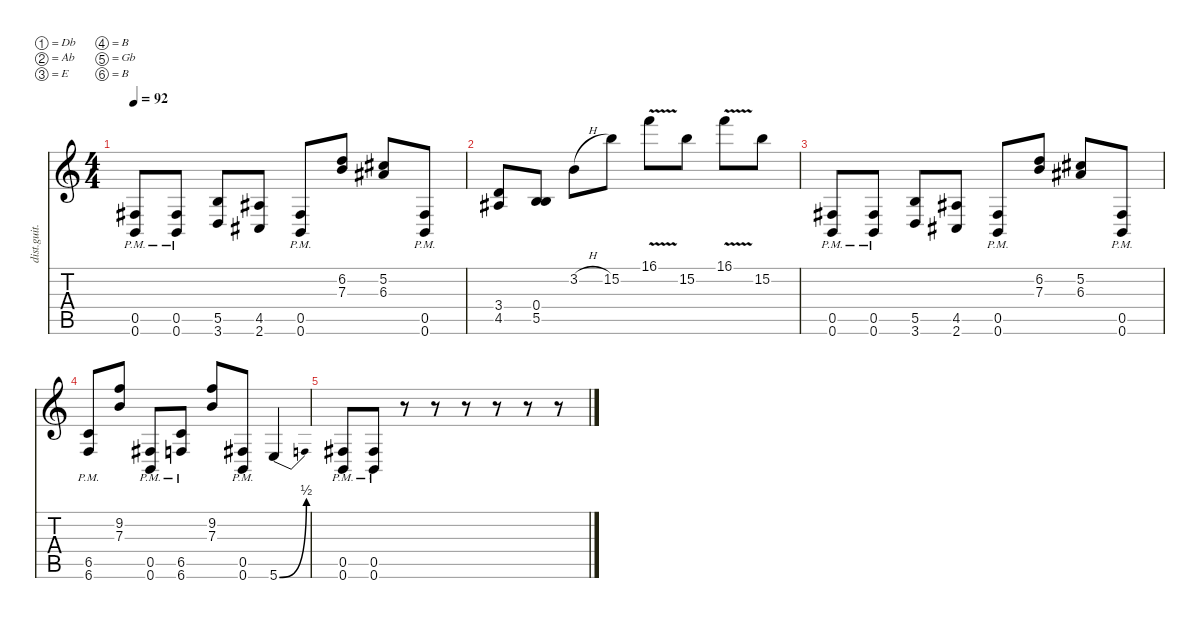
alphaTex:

\defaultSystemsLayout 4
\hideDynamics
\bracketExtendMode nobrackets
\otherSystemsTrackNameOrientation horizontal
\track ("Distortion Guitar" "dist.guit.") {instrument distortionguitar}
\staff {score tabs}
\tuning (Db4 Ab3 E3 B2 Gb2 B1)
\ts (4 4)
\tempo 92
\clef g2
\ks c
(0.5{pm acc #} 0.6{pm}).8{dy mf beam Up} (0.6{pm} 0.5{pm acc #}).8{beam Up} (5.5 3.6).8{beam Up} (2.6{acc #} 4.5{acc #}).8{beam Up} (0.6{pm} 0.5{pm acc #}).8{beam Up} (6.2 7.3).8{beam Up} (6.3{acc #} 5.2{acc #}).8{beam Up} (0.5{pm acc #} 0.6{pm}).8{beam Up} |
(3.4 4.5{acc #}).8{beam Up} (5.5 0.4).8{beam Up} 3.2{h}.8{beam Down} 15.2.8{beam Down} 16.1{v}.8{beam Down} 15.2.8{beam Down} 16.1{v}.8{beam Down} 15.2.8{beam Down} |
(0.5{pm acc #} 0.6{pm}).8{beam Up} (0.6{pm} 0.5{pm acc #}).8{beam Up} (5.5 3.6).8{beam Up} (2.6{acc #} 4.5{acc #}).8{beam Up} (0.6{pm} 0.5{pm acc #}).8{beam Up} (6.2 7.3).8{beam Up} (6.3{acc #} 5.2{acc #}).8{beam Up} (0.5{pm acc #} 0.6{pm}).8{beam Up} |
(6.6{pm} 6.5{pm}).8{beam Up} (9.2 7.3).8{beam Up} (0.6{pm} 0.5{pm acc #}).8{beam Up} (6.6{pm} 6.5{pm}).8{beam Up} (9.2 7.3).8{beam Up} (0.6{pm} 0.5{pm acc #}).8{beam Up} 5.6{be (bend 0 0 60 2)}.4{beam Up} |
(0.5{pm acc #} 0.6{pm}).8{beam Up} (0.6{pm} 0.5{pm acc #}).8{beam Up} r.8{beam Up} r.8{beam Up} r.8{beam Up} r.8{beam Up} r.8{beam Up} r.8{beam Up}
